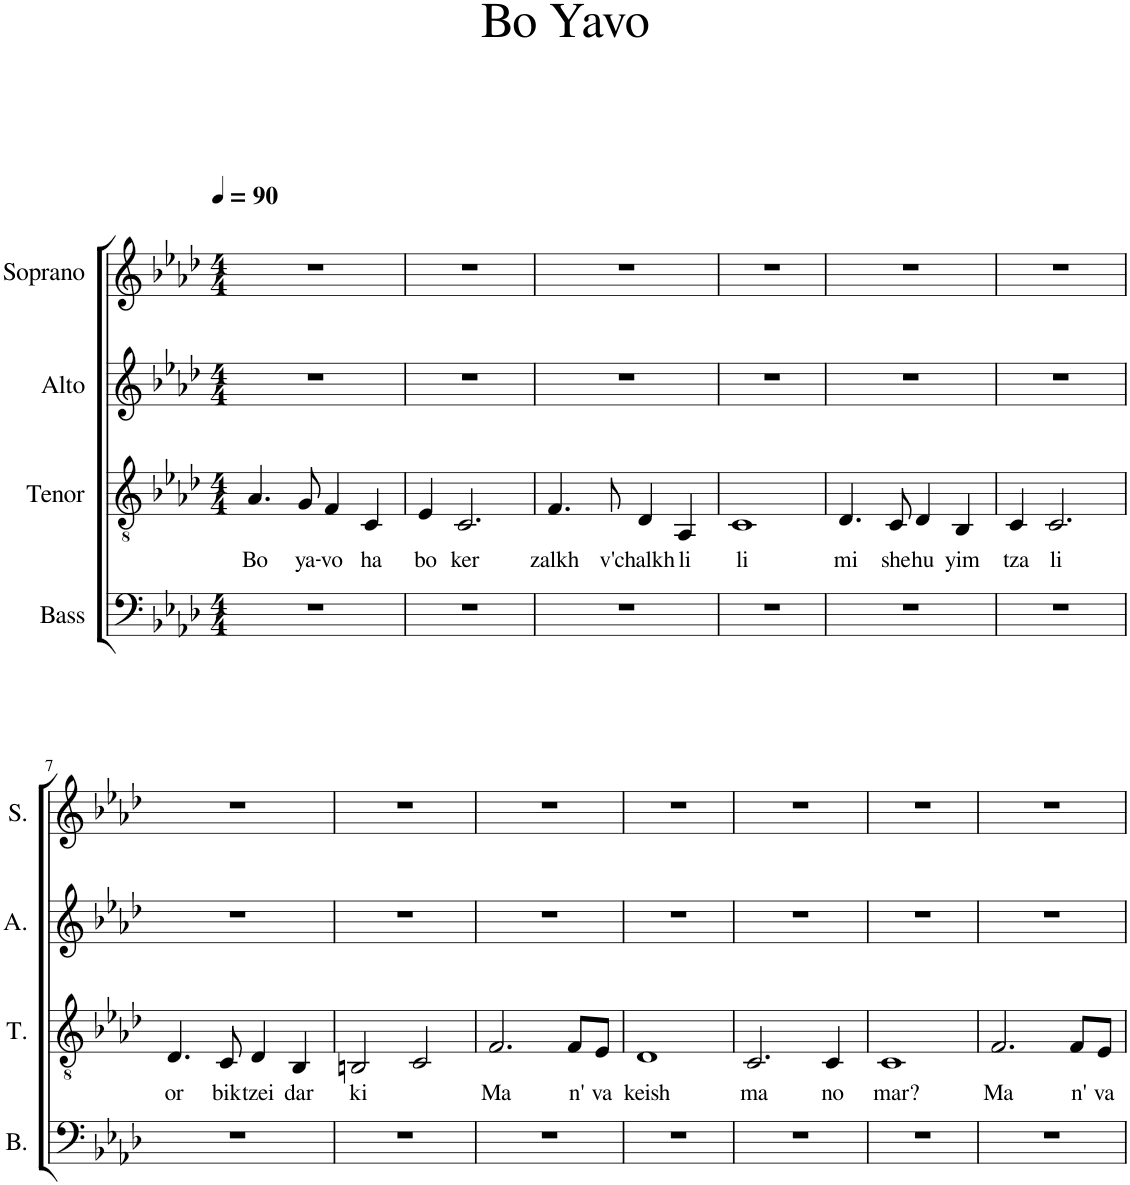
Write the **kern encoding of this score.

**kern	**kern	**text	**kern	**kern
*part4	*part3	*part3	*part2	*part1
*staff4	*staff3	*staff3	*staff2	*staff1
*I"Bass	*I"Tenor	*	*I"Alto	*I"Soprano
*I'B.	*I'T.	*	*I'A.	*I'S.
*clefF4	*clefGv2	*	*clefG2	*clefG2
*k[b-e-a-d-]	*k[b-e-a-d-]	*	*k[b-e-a-d-]	*k[b-e-a-d-]
*M4/4	*M4/4	*	*M4/4	*M4/4
*MM90	*MM90	*	*MM90	*MM90
=1	=1	=1	=1	=1
!	!	!LO:LY:b	!	!
1r	4.A-/	Bo	1r	1r
!	!	!LO:LY:b	!	!
.	8G/	ya-	.	.
!	!	!LO:LY:b	!	!
.	4F/	-vo	.	.
!	!	!LO:LY:b	!	!
.	4C/	ha	.	.
=2	=2	=2	=2	=2
!	!	!LO:LY:b	!	!
1r	4E-/	bo	1r	1r
!	!	!LO:LY:b	!	!
.	2.C/	ker	.	.
=3	=3	=3	=3	=3
!	!	!LO:LY:b	!	!
1r	4.F/	zalkh	1r	1r
!	!	!LO:LY:b	!	!
.	8E-/	v'	.	.
!	!	!LO:LY:b	!	!
.	4D-/	-chalkh	.	.
!	!	!LO:LY:b	!	!
.	4AA-/	li	.	.
=4	=4	=4	=4	=4
!	!	!LO:LY:b	!	!
1r	1C	li	1r	1r
=5	=5	=5	=5	=5
!	!	!LO:LY:b	!	!
1r	4.D-/	mi	1r	1r
!	!	!LO:LY:b	!	!
.	8C/	she	.	.
!	!	!LO:LY:b	!	!
.	4D-/	hu	.	.
!	!	!LO:LY:b	!	!
.	4BB-/	yim	.	.
=6	=6	=6	=6	=6
!	!	!LO:LY:b	!	!
1r	4C/	tza	1r	1r
!	!	!LO:LY:b	!	!
.	2.C/	li	.	.
!!LO:LB:g=z
=7	=7	=7	=7	=7
!	!	!LO:LY:b	!	!
1r	4.D-/	or	1r	1r
!	!	!LO:LY:b	!	!
.	8C/	bik	.	.
!	!	!LO:LY:b	!	!
.	4D-/	tzei	.	.
!	!	!LO:LY:b	!	!
.	4BB-/	dar	.	.
=8	=8	=8	=8	=8
!	!	!LO:LY:b	!	!
1r	2BBn/	ki	1r	1r
.	2C/	.	.	.
=9	=9	=9	=9	=9
!	!	!LO:LY:b	!	!
1r	2.F/	Ma	1r	1r
!	!	!LO:LY:b	!	!
.	8F/L	n'	.	.
!	!	!LO:LY:b	!	!
.	8E-/J	va	.	.
=10	=10	=10	=10	=10
!	!	!LO:LY:b	!	!
1r	1D-	keish	1r	1r
=11	=11	=11	=11	=11
!	!	!LO:LY:b	!	!
1r	2.C/	ma	1r	1r
!	!	!LO:LY:b	!	!
.	4C/	no	.	.
=12	=12	=12	=12	=12
!	!	!LO:LY:b	!	!
1r	1C	mar?	1r	1r
=13	=13	=13	=13	=13
!	!	!LO:LY:b	!	!
1r	2.F/	Ma	1r	1r
!	!	!LO:LY:b	!	!
.	8F/L	n'	.	.
!	!	!LO:LY:b	!	!
.	8E-/J	va	.	.
=	=	=	=	=
*-	*-	*-	*-	*-
